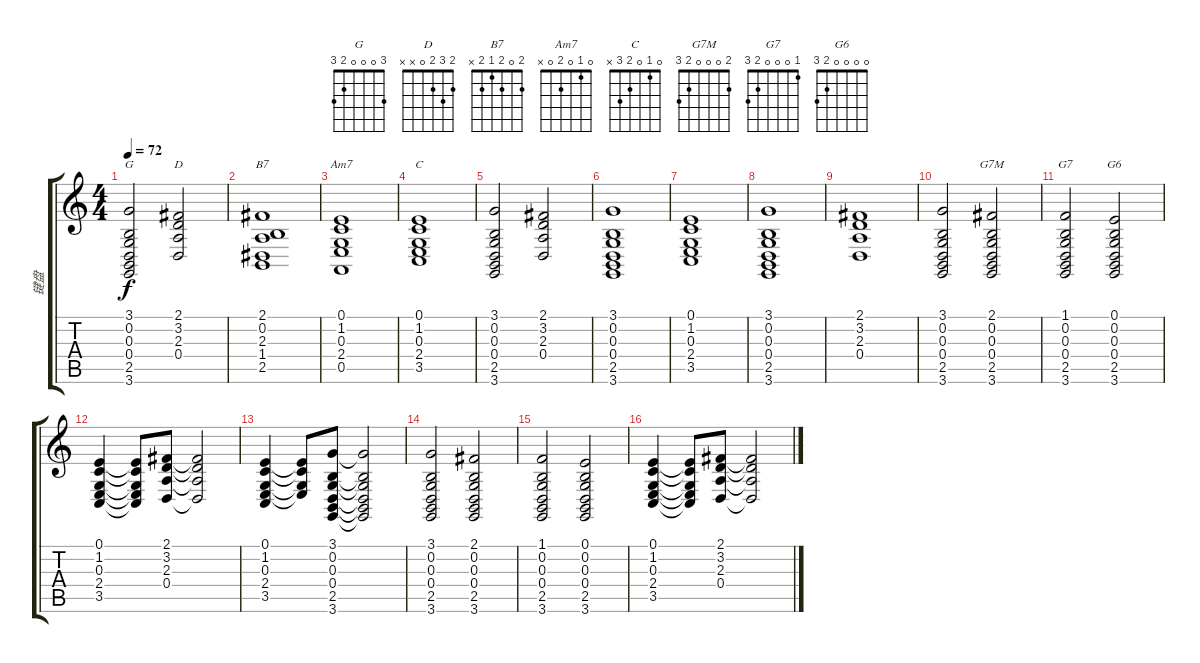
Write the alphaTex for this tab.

\track ("键盘" "键盘") {instrument stringensemble2}
\staff {score tabs}
\tuning (E4 B3 G3 D3 A2 E2) {hide}
\chord ("G" 3 0 0 0 2 3)
\chord ("D" 2 3 2 0 x x)
\chord ("B7" 2 0 2 1 2 x)
\chord ("Am7" 0 1 0 2 0 x)
\chord ("C" 0 1 0 2 3 x)
\chord ("G7M" 2 0 0 0 2 3)
\chord ("G7" 1 0 0 0 2 3)
\chord ("G6" 0 0 0 0 2 3)
\ts (4 4)
\tempo 72
\clef g2
\ks c
(3.1 0.2 0.3 0.4 2.5 3.6).2{ch "G" dy f} (2.1 3.2 2.3 0.4).2{ch "D"} |
(2.1 0.2 2.3 1.4 2.5).1{ch "B7"} |
(0.1 1.2 0.3 2.4 0.5).1{ch "Am7"} |
(0.1 1.2 0.3 2.4 3.5).1{ch "C"} |
(3.1 0.2 0.3 0.4 2.5 3.6).2 (2.1 3.2 2.3 0.4).2 |
(3.1 0.2 0.3 0.4 2.5 3.6).1 |
(0.1 1.2 0.3 2.4 3.5).1 |
(3.1 0.2 0.3 0.4 2.5 3.6).1 |
(2.1 3.2 2.3 0.4).1 |
(3.1 0.2 0.3 0.4 2.5 3.6).2 (2.1 0.2 0.3 0.4 2.5 3.6).2{ch "G7M"} |
(1.1 0.2 0.3 0.4 2.5 3.6).2{ch "G7"} (0.1 0.2 0.3 0.4 2.5 3.6).2{ch "G6"} |
(0.1 1.2 0.3 2.4 3.5).4 (0.1{t} 1.2{t} 0.3{t} 2.4{t} 3.5{t}).8 (2.1 3.2 2.3 0.4).8 (2.1{t} 3.2{t} 2.3{t} 0.4{t}).2 |
(0.1 1.2 0.3 2.4 3.5).4 (0.1{t} 1.2{t} 0.3{t} 2.4{t}).8 (3.1 0.2 0.3 0.4 2.5 3.6).8 (3.1{t} 0.2{t} 0.3{t} 0.4{t} 2.5{t} 3.6{t}).2 |
(3.1 0.2 0.3 0.4 2.5 3.6).2 (2.1 0.2 0.3 0.4 2.5 3.6).2 |
(1.1 0.2 0.3 0.4 2.5 3.6).2 (0.1 0.2 0.3 0.4 2.5 3.6).2 |
(0.1 1.2 0.3 2.4 3.5).4 (0.1{t} 1.2{t} 0.3{t} 2.4{t} 3.5{t}).8 (2.1 3.2 2.3 0.4).8 (2.1{t} 3.2{t} 2.3{t} 0.4{t}).2
